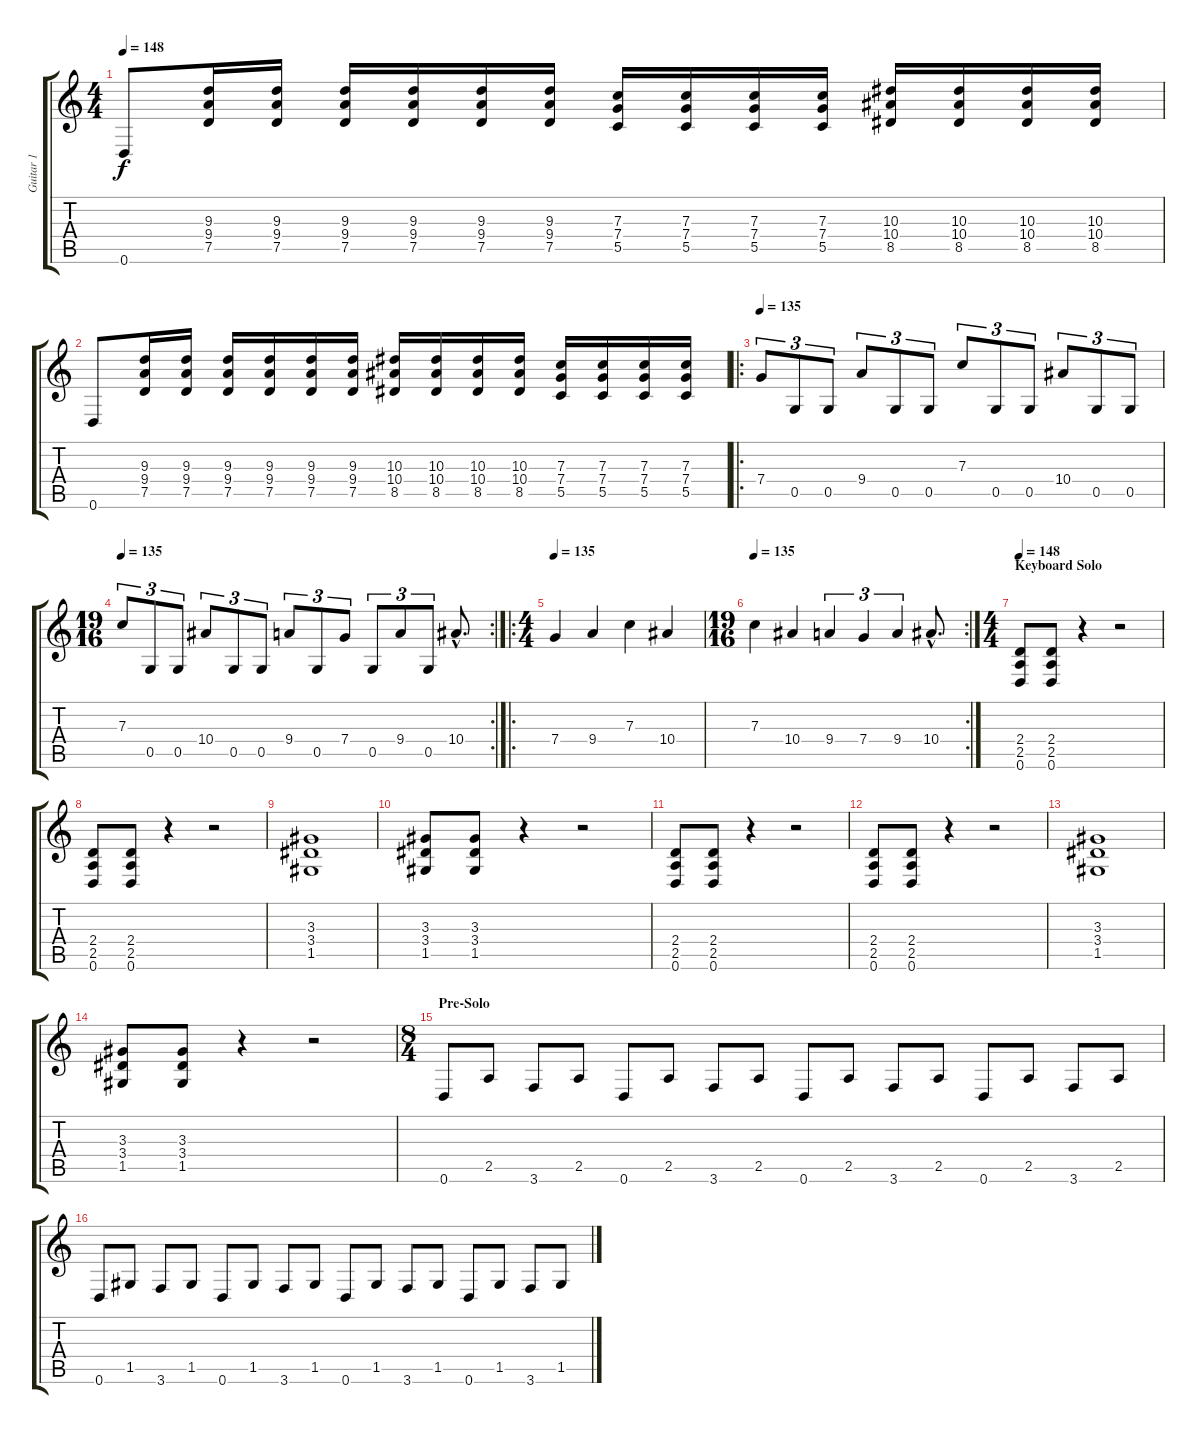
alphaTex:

\track ("Guitar 1" "Guitar 1") {instrument distortionguitar}
\staff {score tabs}
\tuning (D4 A3 F3 C3 G2 D2) {hide}
\ts (4 4)
\tempo 148
\clef g2
\ks c
0.6.8{dy f} (9.3 9.4 7.5).16 (9.3 9.4 7.5).16 (9.3 9.4 7.5).16 (9.3 9.4 7.5).16 (9.3 9.4 7.5).16 (9.3 9.4 7.5).16 (7.3 7.4 5.5).16 (7.3 7.4 5.5).16 (7.3 7.4 5.5).16 (7.3 7.4 5.5).16 (10.3 10.4 8.5).16 (10.3 10.4 8.5).16 (10.3 10.4 8.5).16 (10.3 10.4 8.5).16 |
0.6.8 (9.3 9.4 7.5).16 (9.3 9.4 7.5).16 (9.3 9.4 7.5).16 (9.3 9.4 7.5).16 (9.3 9.4 7.5).16 (9.3 9.4 7.5).16 (10.3 10.4 8.5).16 (10.3 10.4 8.5).16 (10.3 10.4 8.5).16 (10.3 10.4 8.5).16 (7.3 7.4 5.5).16 (7.3 7.4 5.5).16 (7.3 7.4 5.5).16 (7.3 7.4 5.5).16 |
\ro
\tempo 135
7.4.8{tu (3 2)} 0.5.8{tu (3 2)} 0.5.8{tu (3 2)} 9.4.8{tu (3 2)} 0.5.8{tu (3 2)} 0.5.8{tu (3 2)} 7.3.8{tu (3 2)} 0.5.8{tu (3 2)} 0.5.8{tu (3 2)} 10.4.8{tu (3 2)} 0.5.8{tu (3 2)} 0.5.8{tu (3 2)} |
\rc 2
\ts (19 16)
\tempo 135
7.3.8{tu (3 2)} 0.5.8{tu (3 2)} 0.5.8{tu (3 2)} 10.4.8{tu (3 2)} 0.5.8{tu (3 2)} 0.5.8{tu (3 2)} 9.4.8{tu (3 2)} 0.5.8{tu (3 2)} 7.4.8{tu (3 2)} 0.5.8{tu (3 2)} 9.4.8{tu (3 2)} 0.5.8{tu (3 2)} 10.4{hac}.8{d} |
\ro
\ts (4 4)
\tempo 135
7.4.4 9.4.4 7.3.4 10.4.4 |
\rc 2
\ts (19 16)
\tempo 135
7.3.4 10.4.4 9.4.4{tu (3 2)} 7.4.4{tu (3 2)} 9.4.4{tu (3 2)} 10.4{hac}.8{d} |
\ts (4 4)
\section ("" "Keyboard Solo")
\tempo 148
(2.4 2.5 0.6).8 (2.4 2.5 0.6).8 r.4 r.2 |
(2.4 2.5 0.6).8 (2.4 2.5 0.6).8 r.4 r.2 |
(3.3 3.4 1.5).1 |
(3.3 3.4 1.5).8 (3.3 3.4 1.5).8 r.4 r.2 |
(2.4 2.5 0.6).8 (2.4 2.5 0.6).8 r.4 r.2 |
(2.4 2.5 0.6).8 (2.4 2.5 0.6).8 r.4 r.2 |
(3.3 3.4 1.5).1 |
(3.3 3.4 1.5).8 (3.3 3.4 1.5).8 r.4 r.2 |
\ts (8 4)
\section ("" "Pre-Solo")
0.6.8 2.5.8 3.6.8 2.5.8 0.6.8 2.5.8 3.6.8 2.5.8 0.6.8 2.5.8 3.6.8 2.5.8 0.6.8 2.5.8 3.6.8 2.5.8 |
0.6.8 1.5.8 3.6.8 1.5.8 0.6.8 1.5.8 3.6.8 1.5.8 0.6.8 1.5.8 3.6.8 1.5.8 0.6.8 1.5.8 3.6.8 1.5.8
